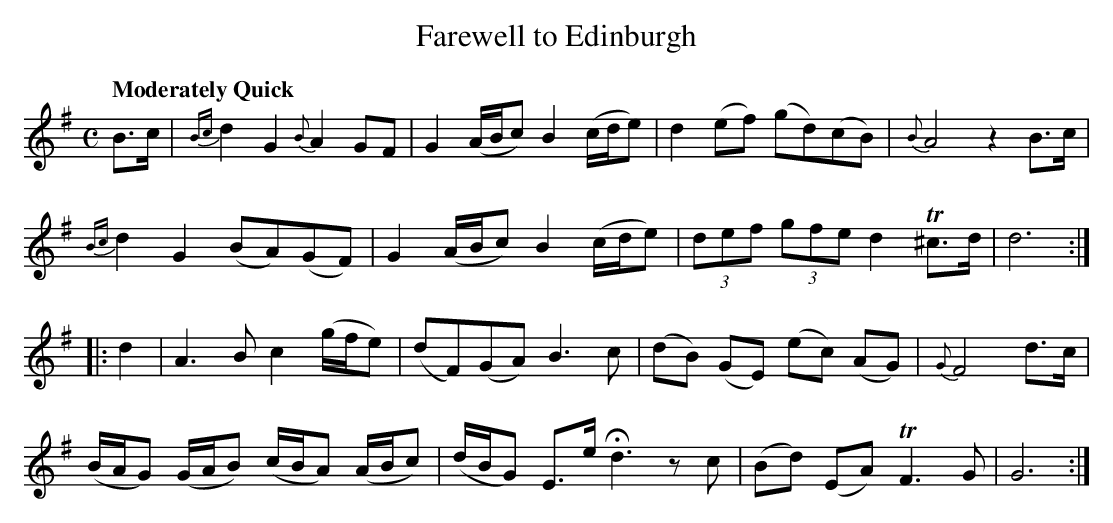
X:1
T:Farewell to Edinburgh
M:C
L:1/8
Q:"Moderately Quick"
K:G
B>c|{Bc}d2G2 {B}A2 GF|G2 (A/B/c) B2 (c/d/e)|d2 (ef) (gd)(cB)|{B}A4 z2 B>c|
{Bc}d2 G2 (BA)(GF)|G2 (A/B/c) B2 (c/d/e)|(3def (3gfe d2 T^c>d|d6:|
|:d2|A3B c2 (g/f/e)|(dF)(GA) B3c|(dB) (GE) (ec) (AG)|{G}F4 d>c|
(B/A/G) (G/A/B) (c/B/A) (A/B/c)|(d/B/G) E>e !fermata!d3z c|(Bd) (EA) TF3G|G6:|]
